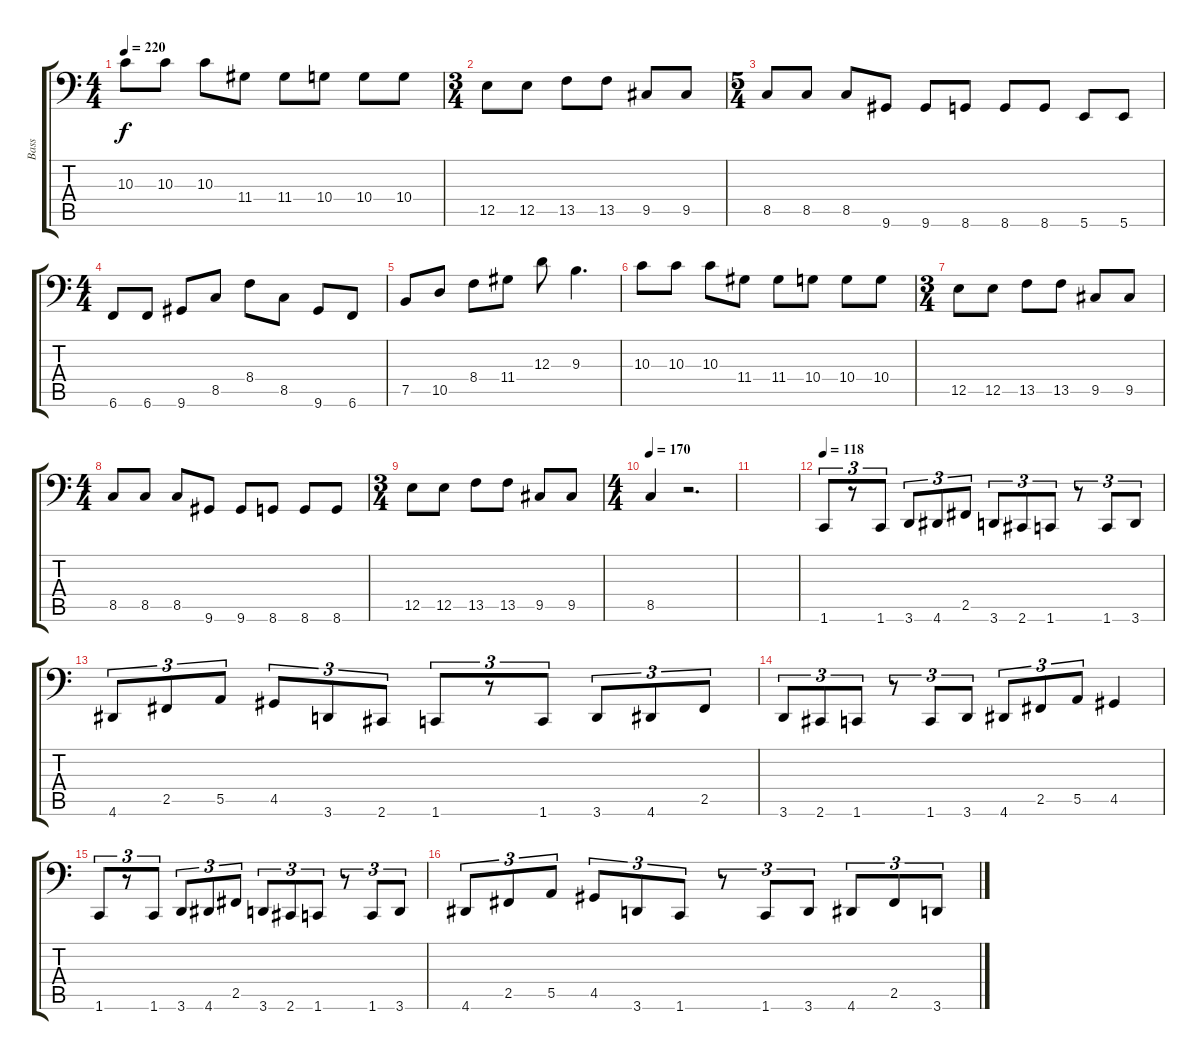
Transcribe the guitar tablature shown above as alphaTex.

\track ("Bass" "Bass") {instrument electricbassfinger}
\staff {score tabs}
\tuning (C3 G2 D2 A1 E1 B0) {hide}
\ts (4 4)
\tempo 220
\clef f4
\ks c
10.3.8{dy f} 10.3.8 10.3.8 11.4.8 11.4.8 10.4.8 10.4.8 10.4.8 |
\ts (3 4)
12.5.8 12.5.8 13.5.8 13.5.8 9.5.8 9.5.8 |
\ts (5 4)
8.5.8 8.5.8 8.5.8 9.6.8 9.6.8 8.6.8 8.6.8 8.6.8 5.6.8 5.6.8 |
\ts (4 4)
6.6.8 6.6.8 9.6.8 8.5.8 8.4.8 8.5.8 9.6.8 6.6.8 |
7.5.8 10.5.8 8.4.8 11.4.8 12.3.8 9.3.4{d} |
10.3.8 10.3.8 10.3.8 11.4.8 11.4.8 10.4.8 10.4.8 10.4.8 |
\ts (3 4)
12.5.8 12.5.8 13.5.8 13.5.8 9.5.8 9.5.8 |
\ts (4 4)
8.5.8 8.5.8 8.5.8 9.6.8 9.6.8 8.6.8 8.6.8 8.6.8 |
\ts (3 4)
12.5.8 12.5.8 13.5.8 13.5.8 9.5.8 9.5.8 |
\ts (4 4)
\tempo 170
8.5.4 r.2{d} |
|
\tempo 118
1.6.8{tu (3 2)} r.8{tu (3 2)} 1.6.8{tu (3 2)} 3.6.8{tu (3 2)} 4.6.8{tu (3 2)} 2.5.8{tu (3 2)} 3.6.8{tu (3 2)} 2.6.8{tu (3 2)} 1.6.8{tu (3 2)} r.8{tu (3 2)} 1.6.8{tu (3 2)} 3.6.8{tu (3 2)} |
4.6.8{tu (3 2)} 2.5.8{tu (3 2)} 5.5.8{tu (3 2)} 4.5.8{tu (3 2)} 3.6.8{tu (3 2)} 2.6.8{tu (3 2)} 1.6.8{tu (3 2)} r.8{tu (3 2)} 1.6.8{tu (3 2)} 3.6.8{tu (3 2)} 4.6.8{tu (3 2)} 2.5.8{tu (3 2)} |
3.6.8{tu (3 2)} 2.6.8{tu (3 2)} 1.6.8{tu (3 2)} r.8{tu (3 2)} 1.6.8{tu (3 2)} 3.6.8{tu (3 2)} 4.6.8{tu (3 2)} 2.5.8{tu (3 2)} 5.5.8{tu (3 2)} 4.5.4 |
1.6.8{tu (3 2)} r.8{tu (3 2)} 1.6.8{tu (3 2)} 3.6.8{tu (3 2)} 4.6.8{tu (3 2)} 2.5.8{tu (3 2)} 3.6.8{tu (3 2)} 2.6.8{tu (3 2)} 1.6.8{tu (3 2)} r.8{tu (3 2)} 1.6.8{tu (3 2)} 3.6.8{tu (3 2)} |
4.6.8{tu (3 2)} 2.5.8{tu (3 2)} 5.5.8{tu (3 2)} 4.5.8{tu (3 2)} 3.6.8{tu (3 2)} 1.6.8{tu (3 2)} r.8{tu (3 2)} 1.6.8{tu (3 2)} 3.6.8{tu (3 2)} 4.6.8{tu (3 2)} 2.5.8{tu (3 2)} 3.6.8{tu (3 2)}
